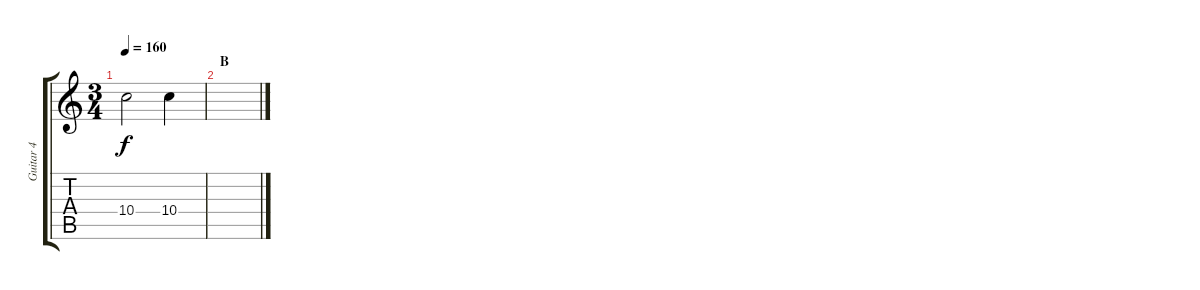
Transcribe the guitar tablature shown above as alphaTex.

\track ("Guitar 4" "Guitar 4") {instrument acousticguitarnylon}
\staff {score tabs}
\tuning (E4 B3 G3 D3 A2 E2) {hide}
\ts (3 4)
\tempo 160
\clef g2
\ks c
10.4.2{dy f} 10.4.4 |
\section ("" "B")
